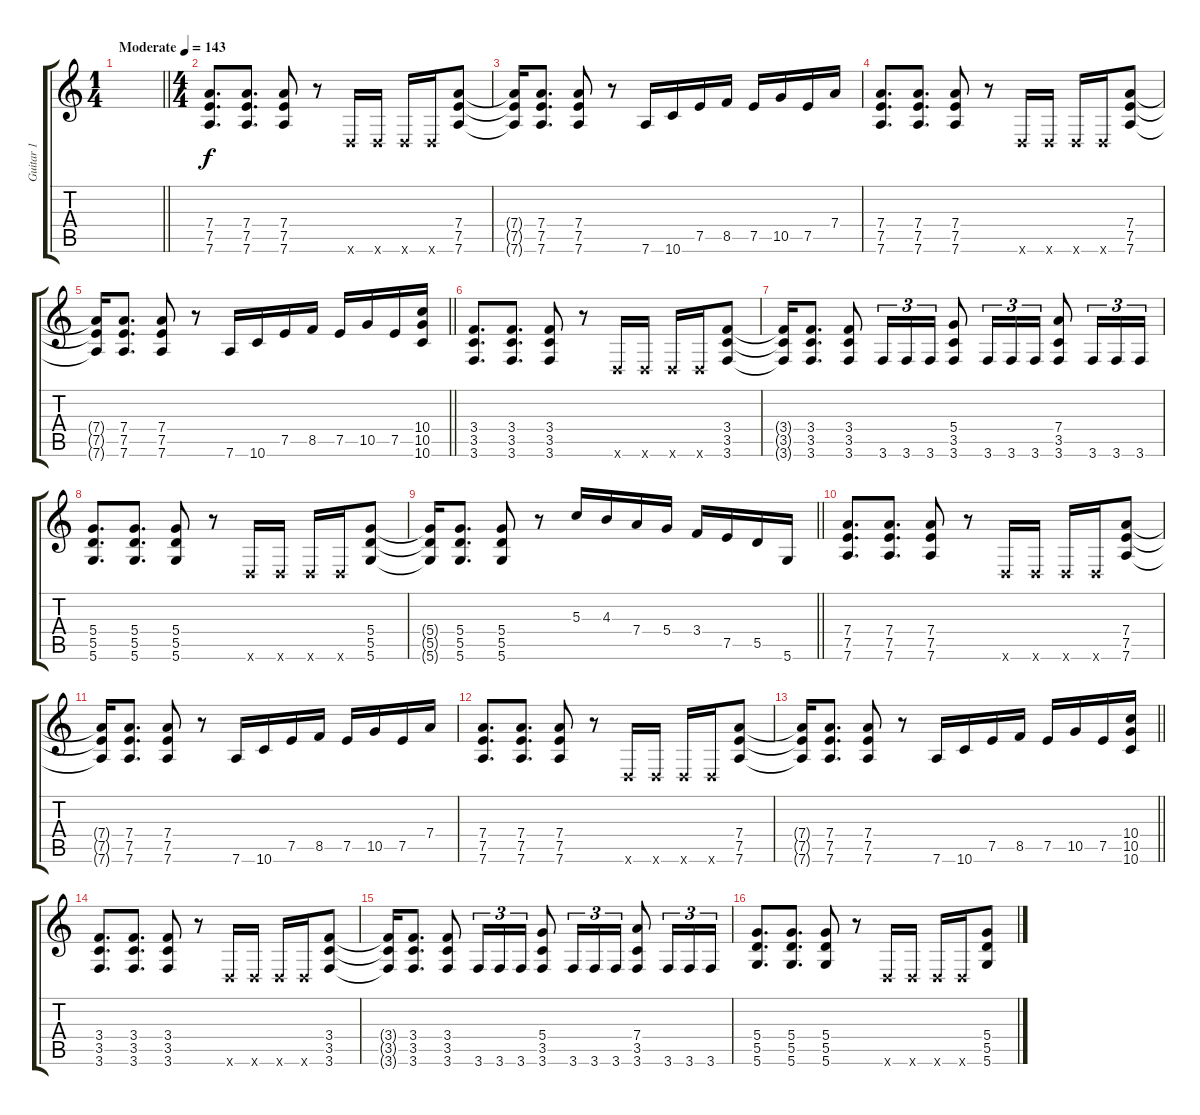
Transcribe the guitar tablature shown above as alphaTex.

\track ("Guitar 1" "Guitar 1") {instrument distortionguitar}
\staff {score tabs}
\tuning (E4 B3 G3 D3 A2 D2) {hide}
\ts (1 4)
\tempo (143 "Moderate")
\clef g2
\barLineRight lightlight
\ks c
|
\ts (4 4)
(7.4 7.5 7.6).8{d} (7.4 7.5 7.6).8{d} (7.4 7.5 7.6).8 r.8 0.6{x}.16 0.6{x}.16 0.6{x}.16 0.6{x}.16 (7.4 7.5 7.6).8 |
(7.4{t} 7.5{t} 7.6{t}).16 (7.4 7.5 7.6).8{d} (7.4 7.5 7.6).8 r.8 7.6.16 10.6.16 7.5.16 8.5.16 7.5.16 10.5.16 7.5.16 7.4.16 |
(7.4 7.5 7.6).8{d} (7.4 7.5 7.6).8{d} (7.4 7.5 7.6).8 r.8 0.6{x}.16 0.6{x}.16 0.6{x}.16 0.6{x}.16 (7.4 7.5 7.6).8 |
\barLineRight lightlight
(7.4{t} 7.5{t} 7.6{t}).16 (7.4 7.5 7.6).8{d} (7.4 7.5 7.6).8 r.8 7.6.16 10.6.16 7.5.16 8.5.16 7.5.16 10.5.16 7.5.16 (10.4 10.5 10.6).16 |
(3.4 3.5 3.6).8{d} (3.4 3.5 3.6).8{d} (3.4 3.5 3.6).8 r.8 0.6{x}.16 0.6{x}.16 0.6{x}.16 0.6{x}.16 (3.4 3.5 3.6).8 |
(3.4{t} 3.5{t} 3.6{t}).16 (3.4 3.5 3.6).8{d} (3.4 3.5 3.6).8 3.6.16{tu (3 2)} 3.6.16{tu (3 2)} 3.6.16{tu (3 2)} (5.4 3.5 3.6).8 3.6.16{tu (3 2)} 3.6.16{tu (3 2)} 3.6.16{tu (3 2)} (7.4 3.5 3.6).8 3.6.16{tu (3 2)} 3.6.16{tu (3 2)} 3.6.16{tu (3 2)} |
(5.4 5.5 5.6).8{d} (5.4 5.5 5.6).8{d} (5.4 5.5 5.6).8 r.8 0.6{x}.16 0.6{x}.16 0.6{x}.16 0.6{x}.16 (5.4 5.5 5.6).8 |
\barLineRight lightlight
(5.4{t} 5.5{t} 5.6{t}).16 (5.4 5.5 5.6).8{d} (5.4 5.5 5.6).8 r.8 5.3.16 4.3.16 7.4.16 5.4.16 3.4.16 7.5.16 5.5.16 5.6.16 |
(7.4 7.5 7.6).8{d} (7.4 7.5 7.6).8{d} (7.4 7.5 7.6).8 r.8 0.6{x}.16 0.6{x}.16 0.6{x}.16 0.6{x}.16 (7.4 7.5 7.6).8 |
(7.4{t} 7.5{t} 7.6{t}).16 (7.4 7.5 7.6).8{d} (7.4 7.5 7.6).8 r.8 7.6.16 10.6.16 7.5.16 8.5.16 7.5.16 10.5.16 7.5.16 7.4.16 |
(7.4 7.5 7.6).8{d} (7.4 7.5 7.6).8{d} (7.4 7.5 7.6).8 r.8 0.6{x}.16 0.6{x}.16 0.6{x}.16 0.6{x}.16 (7.4 7.5 7.6).8 |
\barLineRight lightlight
(7.4{t} 7.5{t} 7.6{t}).16 (7.4 7.5 7.6).8{d} (7.4 7.5 7.6).8 r.8 7.6.16 10.6.16 7.5.16 8.5.16 7.5.16 10.5.16 7.5.16 (10.4 10.5 10.6).16 |
(3.4 3.5 3.6).8{d} (3.4 3.5 3.6).8{d} (3.4 3.5 3.6).8 r.8 0.6{x}.16 0.6{x}.16 0.6{x}.16 0.6{x}.16 (3.4 3.5 3.6).8 |
(3.4{t} 3.5{t} 3.6{t}).16 (3.4 3.5 3.6).8{d} (3.4 3.5 3.6).8 3.6.16{tu (3 2)} 3.6.16{tu (3 2)} 3.6.16{tu (3 2)} (5.4 3.5 3.6).8 3.6.16{tu (3 2)} 3.6.16{tu (3 2)} 3.6.16{tu (3 2)} (7.4 3.5 3.6).8 3.6.16{tu (3 2)} 3.6.16{tu (3 2)} 3.6.16{tu (3 2)} |
(5.4 5.5 5.6).8{d} (5.4 5.5 5.6).8{d} (5.4 5.5 5.6).8 r.8 0.6{x}.16 0.6{x}.16 0.6{x}.16 0.6{x}.16 (5.4 5.5 5.6).8
